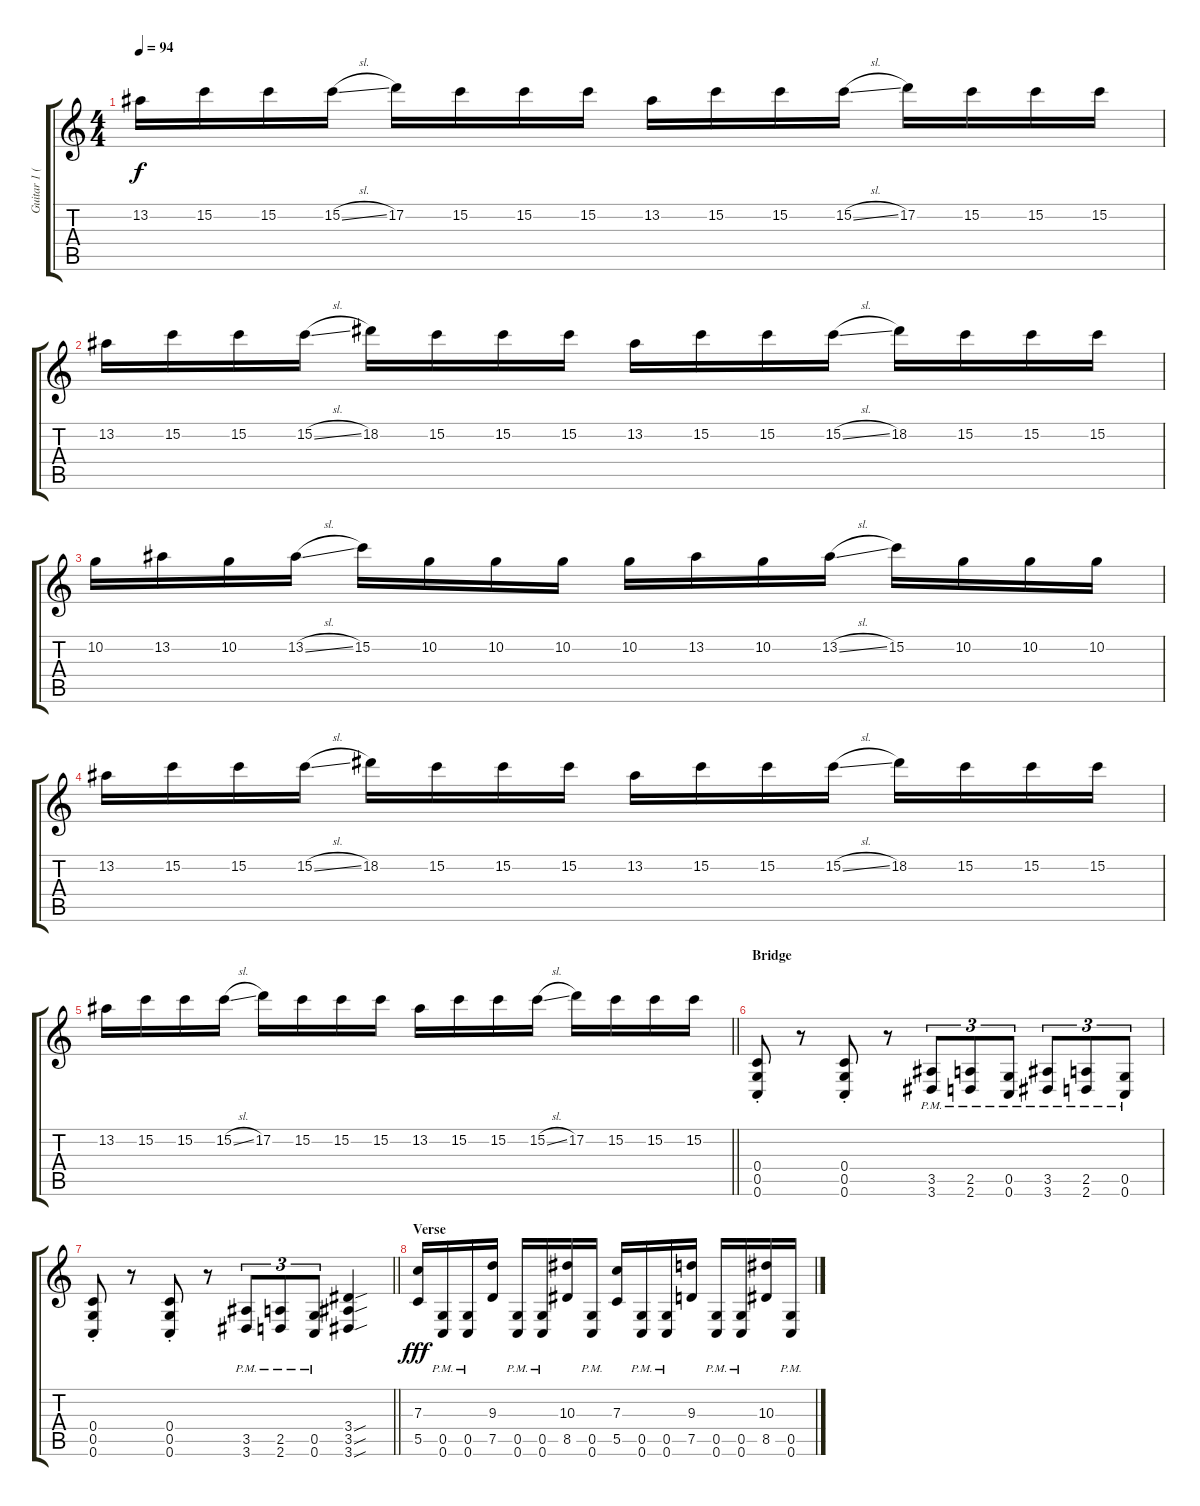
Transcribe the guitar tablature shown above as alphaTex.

\track ("Guitar 1 (Dan Jacobs)" "Guitar 1 (") {instrument distortionguitar}
\staff {score tabs}
\tuning (D4 A3 F3 C3 G2 C2) {hide}
\ts (4 4)
\tempo 94
\clef g2
\ks c
13.2.16{dy f} 15.2.16 15.2.16 15.2{sl}.16 17.2.16 15.2.16 15.2.16 15.2.16 13.2.16 15.2.16 15.2.16 15.2{sl}.16 17.2.16 15.2.16 15.2.16 15.2.16 |
13.2.16 15.2.16 15.2.16 15.2{sl}.16 18.2.16 15.2.16 15.2.16 15.2.16 13.2.16 15.2.16 15.2.16 15.2{sl}.16 18.2.16 15.2.16 15.2.16 15.2.16 |
10.2.16 13.2.16 10.2.16 13.2{sl}.16 15.2.16 10.2.16 10.2.16 10.2.16 10.2.16 13.2.16 10.2.16 13.2{sl}.16 15.2.16 10.2.16 10.2.16 10.2.16 |
13.2.16 15.2.16 15.2.16 15.2{sl}.16 18.2.16 15.2.16 15.2.16 15.2.16 13.2.16 15.2.16 15.2.16 15.2{sl}.16 18.2.16 15.2.16 15.2.16 15.2.16 |
\barLineRight lightlight
13.2.16 15.2.16 15.2.16 15.2{sl}.16 17.2.16 15.2.16 15.2.16 15.2.16 13.2.16 15.2.16 15.2.16 15.2{sl}.16 17.2.16 15.2.16 15.2.16 15.2.16 |
\section ("" "Bridge")
(0.4{st} 0.5{st} 0.6{st}).8{volume 10} r.8 (0.4{st} 0.5{st} 0.6{st}).8 r.8 (3.5{pm} 3.6{pm}).8{tu (3 2)} (2.5{pm} 2.6{pm}).8{tu (3 2)} (0.5{pm} 0.6{pm}).8{tu (3 2)} (3.5{pm} 3.6{pm}).8{tu (3 2)} (2.5{pm} 2.6{pm}).8{tu (3 2)} (0.5{pm} 0.6{pm}).8{tu (3 2)} |
\barLineRight lightlight
(0.4{st} 0.5{st} 0.6{st}).8 r.8 (0.4{st} 0.5{st} 0.6{st}).8 r.8 (3.5{pm} 3.6{pm}).8{tu (3 2)} (2.5{pm} 2.6{pm}).8{tu (3 2)} (0.5{pm} 0.6{pm}).8{tu (3 2)} (3.4{sou} 3.5{sou} 3.6{sou}).4 |
\section ("" "Verse")
(7.3 5.5).16{dy fff} (0.5{pm} 0.6{pm}).16 (0.5{pm} 0.6{pm}).16 (9.3 7.5).16 (0.5{pm} 0.6{pm}).16 (0.5{pm} 0.6{pm}).16 (10.3 8.5).16 (0.5{pm} 0.6{pm}).16 (7.3 5.5).16 (0.5{pm} 0.6{pm}).16 (0.5{pm} 0.6{pm}).16 (9.3 7.5).16 (0.5{pm} 0.6{pm}).16 (0.5{pm} 0.6{pm}).16 (10.3 8.5).16 (0.5{pm} 0.6{pm}).16
